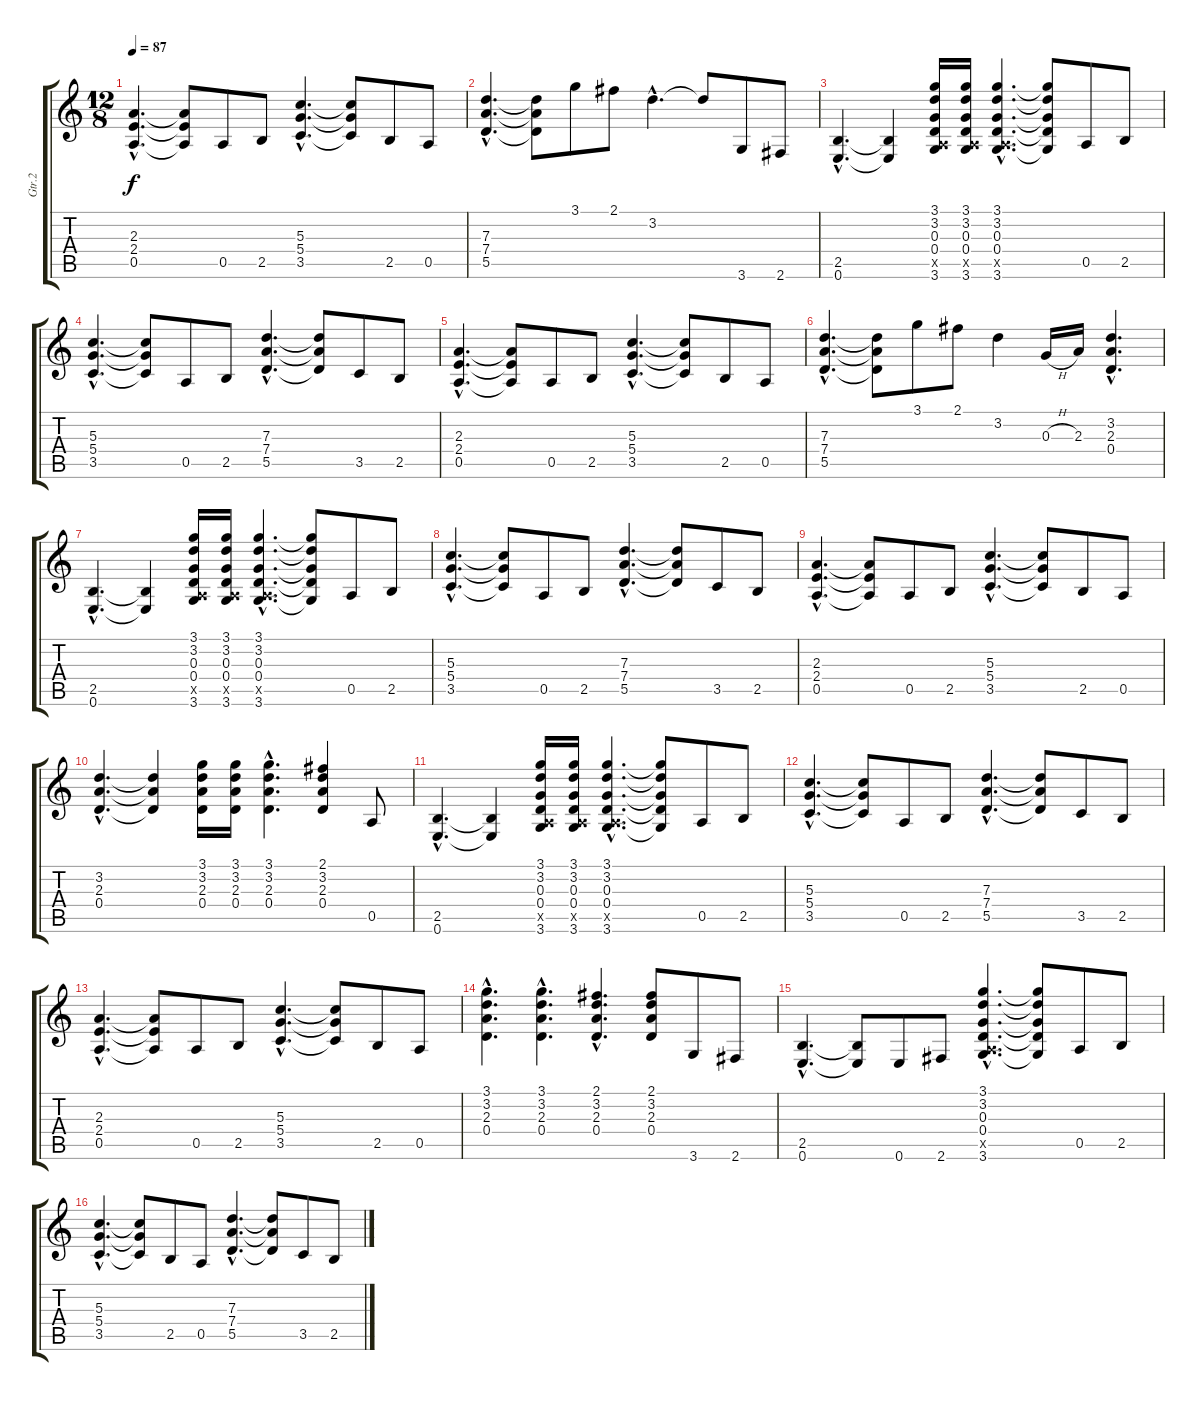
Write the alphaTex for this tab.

\track ("Gtr.2" "Gtr.2") {instrument electricguitarclean}
\staff {score tabs}
\tuning (E4 B3 G3 D3 A2 E2) {hide}
\ts (12 8)
\tempo 87
\clef g2
\ks c
(2.3{hac} 2.4{hac} 0.5{hac}).4{d dy f} (2.3{t} 2.4{t} 0.5{t}).8 0.5.8 2.5.8 (5.3{hac} 5.4{hac} 3.5{hac}).4{d} (5.3{t} 5.4{t} 3.5{t}).8 2.5.8 0.5.8 |
(7.3{hac} 7.4{hac} 5.5{hac}).4{d} (7.3{t} 7.4{t} 5.5{t}).8 3.1.8 2.1.8 3.2{hac}.4{d} 3.2{t}.8 3.6.8 2.6.8 |
(2.5{hac} 0.6{hac}).4{d} (2.5{t} 0.6{t}).4 (3.1 3.2 0.3 0.4 0.5{x} 3.6).16 (3.1 3.2 0.3 0.4 0.5{x} 3.6).16 (3.1{hac} 3.2{hac} 0.3{hac} 0.4{hac} 0.5{hac x} 3.6{hac}).4{d} (3.1{t} 3.2{t} 0.3{t} 0.4{t} 3.6{t}).8 0.5.8 2.5.8 |
(5.3{hac} 5.4{hac} 3.5{hac}).4{d} (5.3{t} 5.4{t} 3.5{t}).8 0.5.8 2.5.8 (7.3{hac} 7.4{hac} 5.5{hac}).4{d} (7.3{t} 7.4{t} 5.5{t}).8 3.5.8 2.5.8 |
(2.3{hac} 2.4{hac} 0.5{hac}).4{d} (2.3{t} 2.4{t} 0.5{t}).8 0.5.8 2.5.8 (5.3{hac} 5.4{hac} 3.5{hac}).4{d} (5.3{t} 5.4{t} 3.5{t}).8 2.5.8 0.5.8 |
(7.3{hac} 7.4{hac} 5.5{hac}).4{d} (7.3{t} 7.4{t} 5.5{t}).8 3.1.8 2.1.8 3.2.4 0.3{h}.16 2.3.16 (3.2{hac} 2.3{hac} 0.4{hac}).4{d} |
(2.5{hac} 0.6{hac}).4{d} (2.5{t} 0.6{t}).4 (3.1 3.2 0.3 0.4 0.5{x} 3.6).16 (3.1 3.2 0.3 0.4 0.5{x} 3.6).16 (3.1{hac} 3.2{hac} 0.3{hac} 0.4{hac} 0.5{hac x} 3.6{hac}).4{d} (3.1{t} 3.2{t} 0.3{t} 0.4{t} 3.6{t}).8 0.5.8 2.5.8 |
(5.3{hac} 5.4{hac} 3.5{hac}).4{d} (5.3{t} 5.4{t} 3.5{t}).8 0.5.8 2.5.8 (7.3{hac} 7.4{hac} 5.5{hac}).4{d} (7.3{t} 7.4{t} 5.5{t}).8 3.5.8 2.5.8 |
(2.3{hac} 2.4{hac} 0.5{hac}).4{d} (2.3{t} 2.4{t} 0.5{t}).8 0.5.8 2.5.8 (5.3{hac} 5.4{hac} 3.5{hac}).4{d} (5.3{t} 5.4{t} 3.5{t}).8 2.5.8 0.5.8 |
(3.2{hac} 2.3{hac} 0.4{hac}).4{d} (3.2{t} 2.3{t} 0.4{t}).4 (3.1 3.2 2.3 0.4).16 (3.1 3.2 2.3 0.4).16 (3.1{hac} 3.2{hac} 2.3{hac} 0.4{hac}).4{d} (2.1 3.2 2.3 0.4).4 0.5.8 |
(2.5{hac} 0.6{hac}).4{d} (2.5{t} 0.6{t}).4 (3.1 3.2 0.3 0.4 0.5{x} 3.6).16 (3.1 3.2 0.3 0.4 0.5{x} 3.6).16 (3.1{hac} 3.2{hac} 0.3{hac} 0.4{hac} 0.5{hac x} 3.6{hac}).4{d} (3.1{t} 3.2{t} 0.3{t} 0.4{t} 3.6{t}).8 0.5.8 2.5.8 |
(5.3{hac} 5.4{hac} 3.5{hac}).4{d} (5.3{t} 5.4{t} 3.5{t}).8 0.5.8 2.5.8 (7.3{hac} 7.4{hac} 5.5{hac}).4{d} (7.3{t} 7.4{t} 5.5{t}).8 3.5.8 2.5.8 |
(2.3{hac} 2.4{hac} 0.5{hac}).4{d} (2.3{t} 2.4{t} 0.5{t}).8 0.5.8 2.5.8 (5.3{hac} 5.4{hac} 3.5{hac}).4{d} (5.3{t} 5.4{t} 3.5{t}).8 2.5.8 0.5.8 |
(3.1{hac} 3.2{hac} 2.3{hac} 0.4{hac}).4{d} (3.1{hac} 3.2{hac} 2.3{hac} 0.4{hac}).4{d} (2.1{hac} 3.2{hac} 2.3{hac} 0.4{hac}).4{d} (2.1 3.2 2.3 0.4).8 3.6.8 2.6.8 |
(2.5{hac} 0.6{hac}).4{d} (2.5{t} 0.6{t}).8 0.6.8 2.6.8 (3.1{hac} 3.2{hac} 0.3{hac} 0.4{hac} 0.5{hac x} 3.6{hac}).4{d} (3.1{t} 3.2{t} 0.3{t} 0.4{t} 3.6{t}).8 0.5.8 2.5.8 |
(5.3{hac} 5.4{hac} 3.5{hac}).4{d} (5.3{t} 5.4{t} 3.5{t}).8 2.5.8 0.5.8 (7.3{hac} 7.4{hac} 5.5{hac}).4{d} (7.3{t} 7.4{t} 5.5{t}).8 3.5.8 2.5.8
